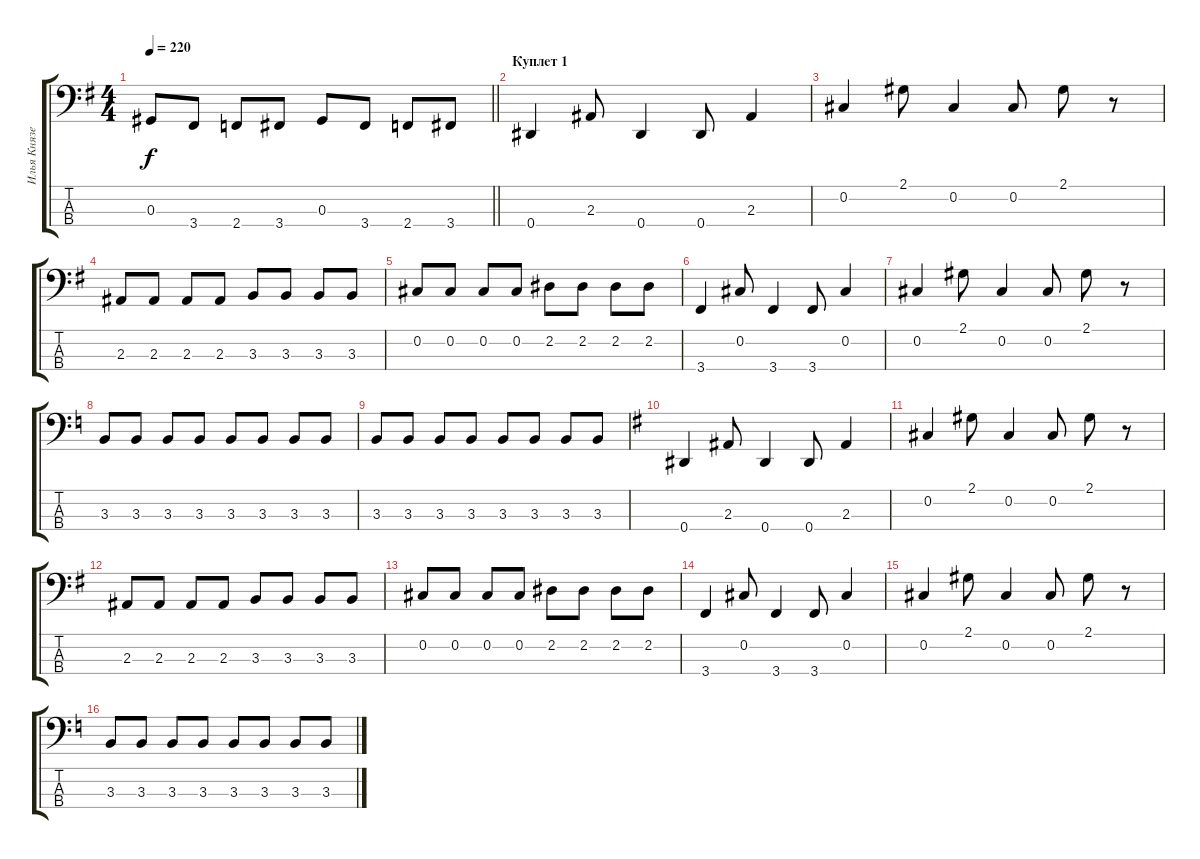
\track ("Илья Князев" "Илья Князе") {instrument electricbasspick}
\staff {score tabs}
\tuning (Gb2 Db2 Ab1 Eb1) {hide}
\ts (4 4)
\tempo 220
\clef f4
\barLineRight lightlight
\ks g
0.3.8{dy f} 3.4.8 2.4.8 3.4.8 0.3.8 3.4.8 2.4.8 3.4.8 |
\section ("" "Куплет 1")
0.4.4 2.3.8 0.4.4 0.4.8 2.3.4 |
0.2.4 2.1.8 0.2.4 0.2.8 2.1.8 r.8 |
2.3.8 2.3.8 2.3.8 2.3.8 3.3.8 3.3.8 3.3.8 3.3.8 |
0.2.8 0.2.8 0.2.8 0.2.8 2.2.8 2.2.8 2.2.8 2.2.8 |
3.4.4 0.2.8 3.4.4 3.4.8 0.2.4 |
0.2.4 2.1.8 0.2.4 0.2.8 2.1.8 r.8 |
\ks c
3.3.8 3.3.8 3.3.8 3.3.8 3.3.8 3.3.8 3.3.8 3.3.8 |
3.3.8 3.3.8 3.3.8 3.3.8 3.3.8 3.3.8 3.3.8 3.3.8 |
\ks g
0.4.4 2.3.8 0.4.4 0.4.8 2.3.4 |
0.2.4 2.1.8 0.2.4 0.2.8 2.1.8 r.8 |
2.3.8 2.3.8 2.3.8 2.3.8 3.3.8 3.3.8 3.3.8 3.3.8 |
0.2.8 0.2.8 0.2.8 0.2.8 2.2.8 2.2.8 2.2.8 2.2.8 |
3.4.4 0.2.8 3.4.4 3.4.8 0.2.4 |
0.2.4 2.1.8 0.2.4 0.2.8 2.1.8 r.8 |
\ks c
3.3.8 3.3.8 3.3.8 3.3.8 3.3.8 3.3.8 3.3.8 3.3.8
